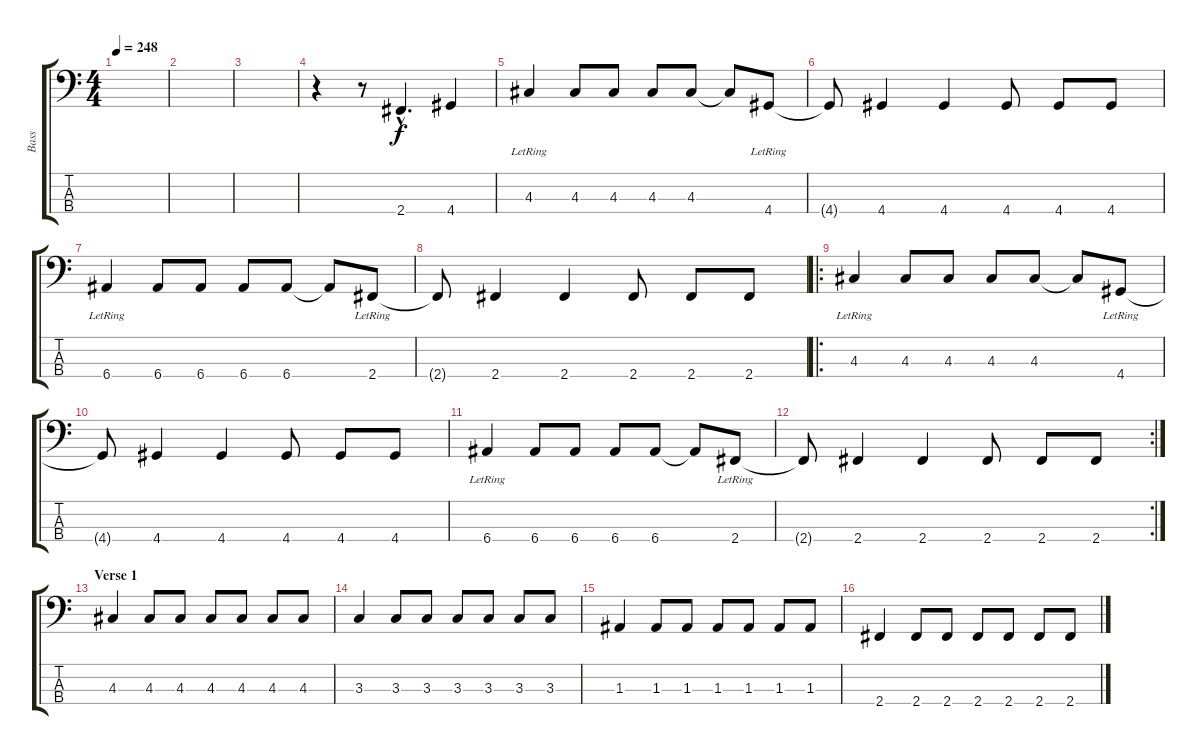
\track ("Bass" "Bass") {instrument electricbassfinger}
\staff {score tabs}
\tuning (G2 D2 A1 E1) {hide}
\ts (4 4)
\tempo 248
\clef f4
\ks c
|
|
|
r.4 r.8 2.4{hac}.4{d} 4.4.4 |
4.3{lr}.4 4.3.8 4.3.8 4.3.8 4.3.8 4.3{t}.8 4.4{lr}.8 |
4.4{t}.8 4.4.4 4.4.4 4.4.8 4.4.8 4.4.8 |
6.4{lr}.4 6.4.8 6.4.8 6.4.8 6.4.8 6.4{t}.8 2.4{lr}.8 |
2.4{t}.8 2.4.4 2.4.4 2.4.8 2.4.8 2.4.8 |
\ro
4.3{lr}.4 4.3.8 4.3.8 4.3.8 4.3.8 4.3{t}.8 4.4{lr}.8 |
4.4{t}.8 4.4.4 4.4.4 4.4.8 4.4.8 4.4.8 |
6.4{lr}.4 6.4.8 6.4.8 6.4.8 6.4.8 6.4{t}.8 2.4{lr}.8 |
\rc 2
2.4{t}.8 2.4.4 2.4.4 2.4.8 2.4.8 2.4.8 |
\section ("" "Verse 1")
4.3.4 4.3.8 4.3.8 4.3.8 4.3.8 4.3.8 4.3.8 |
3.3.4 3.3.8 3.3.8 3.3.8 3.3.8 3.3.8 3.3.8 |
1.3.4 1.3.8 1.3.8 1.3.8 1.3.8 1.3.8 1.3.8 |
2.4.4 2.4.8 2.4.8 2.4.8 2.4.8 2.4.8 2.4.8
